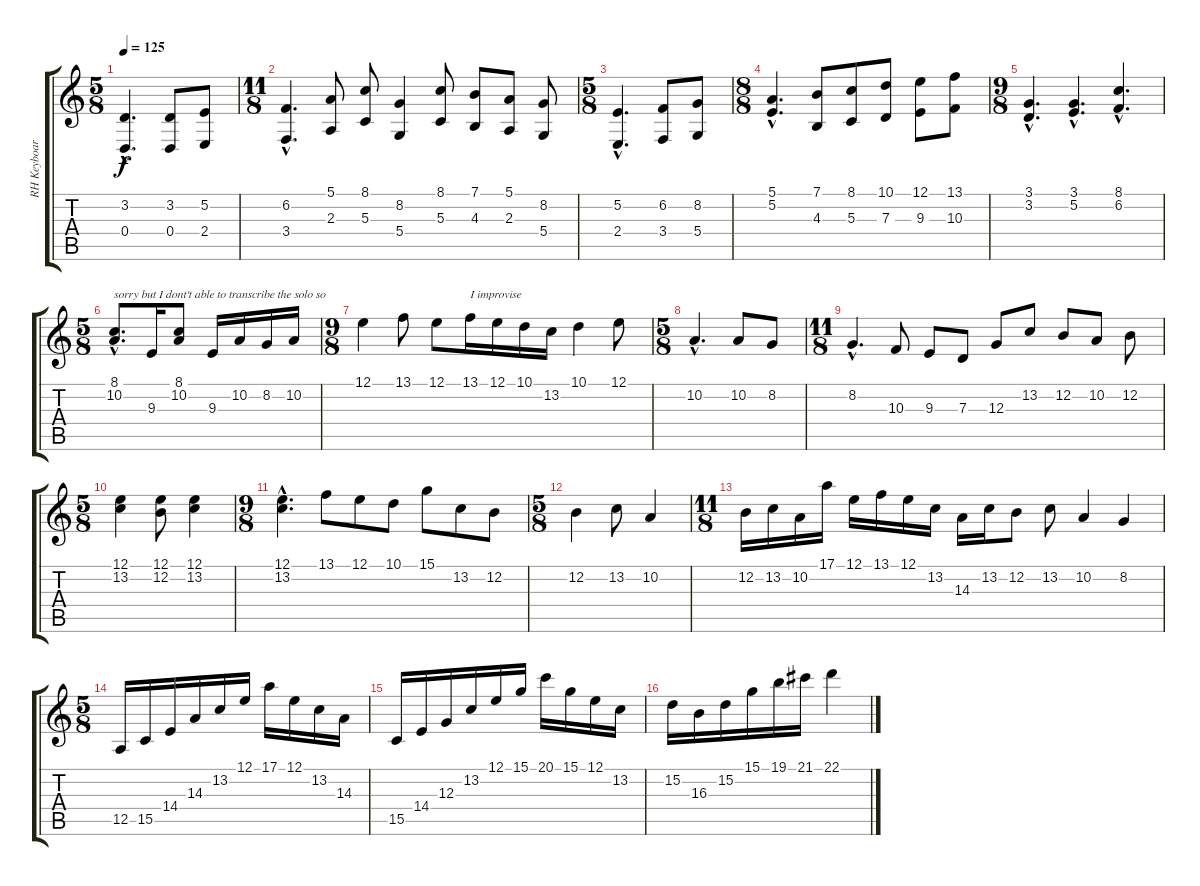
\track ("RH Keyboard" "RH Keyboar") {instrument acousticgrandpiano}
\staff {score tabs}
\tuning (E4 B3 G3 D3 A2 E2) {hide}
\ts (5 8)
\tempo 125
\clef g2
\ks c
(3.2{hac} 0.4{hac}).4{d dy f} (3.2 0.4).8 (5.2 2.4).8 |
\ts (11 8)
(6.2{hac} 3.4{hac}).4{d} (5.1 2.3).8 (8.1 5.3).8 (8.2 5.4).4 (8.1 5.3).8 (7.1 4.3).8 (5.1 2.3).8 (8.2 5.4).8 |
\ts (5 8)
(5.2{hac} 2.4{hac}).4{d} (6.2 3.4).8 (8.2 5.4).8 |
\ts (8 8)
(5.1{hac} 5.2{hac}).4{d} (7.1 4.3).8 (8.1 5.3).8 (10.1 7.3).8 (12.1 9.3).8 (13.1 10.3).8 |
\ts (9 8)
(3.1{hac} 3.2{hac}).4{d} (3.1{hac} 5.2{hac}).4{d} (8.1{hac} 6.2{hac}).4{d} |
\ts (5 8)
(8.1{hac} 10.2{hac}).8{d txt "sorry but I dont't able to transcribe the solo so " instrument drawbarorgan} 9.3.16 (8.1 10.2).8 9.3.16 10.2.16 8.2.16 10.2.16 |
\ts (9 8)
12.1.4 13.1.8 12.1.8 13.1.16{txt "I improvise"} 12.1.16 10.1.16 13.2.16 10.1.4 12.1.8 |
\ts (5 8)
10.2{hac}.4{d} 10.2.8 8.2.8 |
\ts (11 8)
8.2{hac}.4{d} 10.3.8 9.3.8 7.3.8 12.3.8 13.2.8 12.2.8 10.2.8 12.2.8 |
\ts (5 8)
(12.1 13.2).4 (12.1 12.2).8 (12.1 13.2).4 |
\ts (9 8)
(12.1{hac} 13.2{hac}).4{d} 13.1.8 12.1.8 10.1.8 15.1.8 13.2.8 12.2.8 |
\ts (5 8)
12.2.4 13.2.8 10.2.4 |
\ts (11 8)
12.2.16 13.2.16 10.2.16 17.1.16 12.1.16 13.1.16 12.1.16 13.2.16 14.3.16 13.2.16 12.2.8 13.2.8 10.2.4 8.2.4 |
\ts (5 8)
12.5.16 15.5.16 14.4.16 14.3.16 13.2.16 12.1.16 17.1.16 12.1.16 13.2.16 14.3.16 |
15.5.16 14.4.16 12.3.16 13.2.16 12.1.16 15.1.16 20.1.16 15.1.16 12.1.16 13.2.16 |
15.2.16 16.3.16 15.2.16 15.1.16 19.1.16 21.1.16 22.1.4
